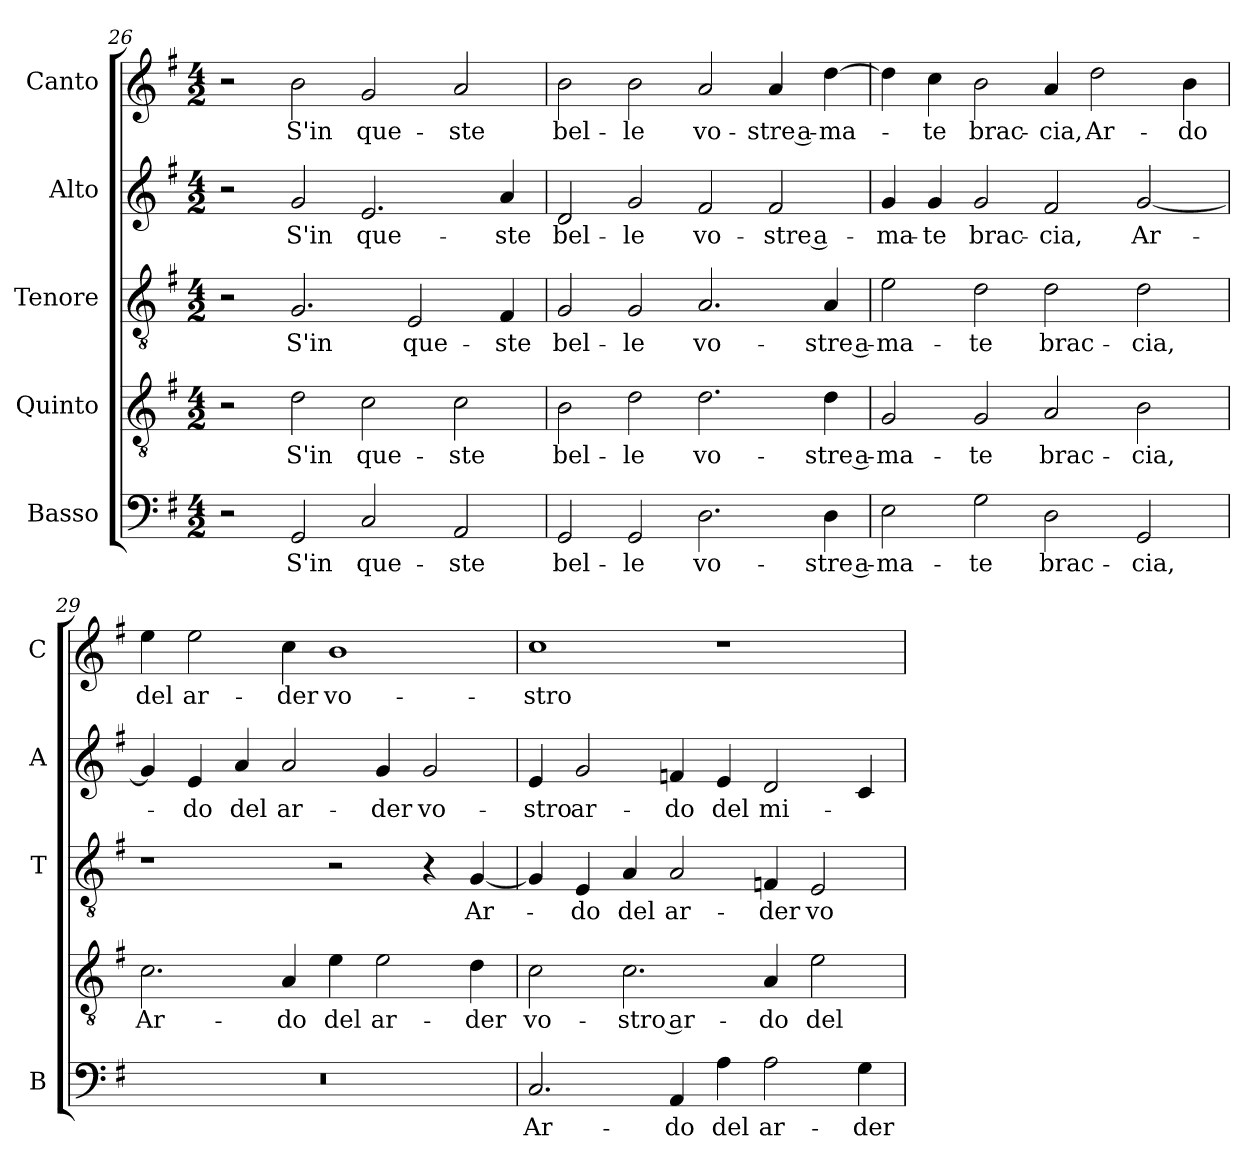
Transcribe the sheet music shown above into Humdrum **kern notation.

**kern	**text	**kern	**text	**kern	**text	**kern	**text	**kern	**text
*part5	*part5	*part4	*part4	*part3	*part3	*part2	*part2	*part1	*part1
*staff5	*staff5	*staff4	*staff4	*staff3	*staff3	*staff2	*staff2	*staff1	*staff1
*I"Basso	*	*I"Quinto	*	*I"Tenore	*	*I"Alto	*	*I"Canto	*
*I'B	*	*	*	*I'T	*	*I'A	*	*I'C	*
!!LO:LB:g=z
*clefF4	*	*clefGv2	*	*clefGv2	*	*clefG2	*	*clefG2	*
*k[f#]	*	*k[f#]	*	*k[f#]	*	*k[f#]	*	*k[f#]	*
*G:	*	*G:	*	*G:	*	*G:	*	*G:	*
*M4/2	*	*M4/2	*	*M4/2	*	*M4/2	*	*M4/2	*
=26	=26	=26	=26	=26	=26	=26	=26	=26	=26
2r	.	2r	.	2r	.	2r	.	2r	.
!	!LO:LY:b	!	!	!	!	!	!	!	!
!	!	!	!LO:LY:b	!	!	!	!	!	!
!	!	!	!	!	!LO:LY:b	!	!	!	!
!	!	!	!	!	!	!	!LO:LY:b	!	!
!	!	!	!	!	!	!	!	!	!LO:LY:b
2GG/	S'in	2d\	S'in	2.G/	S'in	2g/	S'in	2b\	S'in
!	!LO:LY:b	!	!	!	!	!	!	!	!
!	!	!	!LO:LY:b	!	!	!	!	!	!
!	!	!	!	!	!	!	!LO:LY:b	!	!
!	!	!	!	!	!	!	!	!	!LO:LY:b
2C/	que-	2c\	que-	.	.	2.e/	que-	2g/	que-
!	!	!	!	!	!LO:LY:b	!	!	!	!
.	.	.	.	2E/	que-	.	.	.	.
!	!LO:LY:b	!	!	!	!	!	!	!	!
!	!	!	!LO:LY:b	!	!	!	!	!	!
!	!	!	!	!	!	!	!	!	!LO:LY:b
2AA/	-ste	2c\	-ste	.	.	.	.	2a/	-ste
!	!	!	!	!	!LO:LY:b	!	!	!	!
!	!	!	!	!	!	!	!LO:LY:b	!	!
.	.	.	.	4F#/	-ste	4a/	-ste	.	.
=27	=27	=27	=27	=27	=27	=27	=27	=27	=27
!	!LO:LY:b	!	!	!	!	!	!	!	!
!	!	!	!LO:LY:b	!	!	!	!	!	!
!	!	!	!	!	!LO:LY:b	!	!	!	!
!	!	!	!	!	!	!	!LO:LY:b	!	!
!	!	!	!	!	!	!	!	!	!LO:LY:b
2GG/	bel-	2B\	bel-	2G/	bel-	2d/	bel-	2b\	bel-
!	!LO:LY:b	!	!	!	!	!	!	!	!
!	!	!	!LO:LY:b	!	!	!	!	!	!
!	!	!	!	!	!LO:LY:b	!	!	!	!
!	!	!	!	!	!	!	!LO:LY:b	!	!
!	!	!	!	!	!	!	!	!	!LO:LY:b
2GG/	-le	2d\	-le	2G/	-le	2g/	-le	2b\	-le
!	!LO:LY:b	!	!	!	!	!	!	!	!
!	!	!	!LO:LY:b	!	!	!	!	!	!
!	!	!	!	!	!LO:LY:b	!	!	!	!
!	!	!	!	!	!	!	!LO:LY:b	!	!
!	!	!	!	!	!	!	!	!	!LO:LY:b
2.D\	vo-	2.d\	vo-	2.A/	vo-	2f#/	vo-	2a/	vo-
!	!	!	!	!	!	!	!LO:LY:b	!	!
!	!	!	!	!	!	!	!	!	!LO:LY:b
.	.	.	.	.	.	2f#/	-stre a-	4a/	-stre a-
!	!LO:LY:b	!	!	!	!	!	!	!	!
!	!	!	!LO:LY:b	!	!	!	!	!	!
!	!	!	!	!	!LO:LY:b	!	!	!	!
!	!	!	!	!	!	!	!	!	!LO:LY:b
4D\	-stre a-	4d\	-stre a-	4A/	-stre a-	.	.	[4dd\	-ma-
=28	=28	=28	=28	=28	=28	=28	=28	=28	=28
!	!LO:LY:b	!	!	!	!	!	!	!	!
!	!	!	!LO:LY:b	!	!	!	!	!	!
!	!	!	!	!	!LO:LY:b	!	!	!	!
!	!	!	!	!	!	!	!LO:LY:b	!	!
2E\	-ma-	2G/	-ma-	2e\	-ma-	4g/	-ma-	4dd\]	.
!	!	!	!	!	!	!	!LO:LY:b	!	!
!	!	!	!	!	!	!	!	!	!LO:LY:b
.	.	.	.	.	.	4g/	-te	4cc\	-te
!	!LO:LY:b	!	!	!	!	!	!	!	!
!	!	!	!LO:LY:b	!	!	!	!	!	!
!	!	!	!	!	!LO:LY:b	!	!	!	!
!	!	!	!	!	!	!	!LO:LY:b	!	!
!	!	!	!	!	!	!	!	!	!LO:LY:b
2G\	-te	2G/	-te	2d\	-te	2g/	brac-	2b\	brac-
!	!LO:LY:b	!	!	!	!	!	!	!	!
!	!	!	!LO:LY:b	!	!	!	!	!	!
!	!	!	!	!	!LO:LY:b	!	!	!	!
!	!	!	!	!	!	!	!LO:LY:b	!	!
!	!	!	!	!	!	!	!	!	!LO:LY:b
2D\	brac-	2A/	brac-	2d\	brac-	2f#/	-cia,	4a/	-cia,
!	!	!	!	!	!	!	!	!	!LO:LY:b
.	.	.	.	.	.	.	.	2dd\	Ar-
!	!LO:LY:b	!	!	!	!	!	!	!	!
!	!	!	!LO:LY:b	!	!	!	!	!	!
!	!	!	!	!	!LO:LY:b	!	!	!	!
!	!	!	!	!	!	!	!LO:LY:b	!	!
2GG/	-cia,	2B\	-cia,	2d\	-cia,	[2g/	Ar-	.	.
!	!	!	!	!	!	!	!	!	!LO:LY:b
.	.	.	.	.	.	.	.	4b\	-do
=29	=29	=29	=29	=29	=29	=29	=29	=29	=29
!	!	!	!LO:LY:b	!	!	!	!	!	!
!	!	!	!	!	!	!	!	!	!LO:LY:b
0r	.	2.c\	Ar-	1r	.	4g/]	.	4ee\	del
!	!	!	!	!	!	!	!LO:LY:b	!	!
!	!	!	!	!	!	!	!	!	!LO:LY:b
.	.	.	.	.	.	4e/	-do	2ee\	ar-
!	!	!	!	!	!	!	!LO:LY:b	!	!
.	.	.	.	.	.	4a/	del	.	.
!	!	!	!LO:LY:b	!	!	!	!	!	!
!	!	!	!	!	!	!	!LO:LY:b	!	!
!	!	!	!	!	!	!	!	!	!LO:LY:b
.	.	4A/	-do	.	.	2a/	ar-	4cc\	-der
!	!	!	!LO:LY:b	!	!	!	!	!	!
!	!	!	!	!	!	!	!	!	!LO:LY:b
.	.	4e\	del	2r	.	.	.	1b	vo-
!	!	!	!LO:LY:b	!	!	!	!	!	!
!	!	!	!	!	!	!	!LO:LY:b	!	!
.	.	2e\	ar-	.	.	4g/	-der	.	.
!	!	!	!	!	!	!	!LO:LY:b	!	!
.	.	.	.	4r	.	2g/	vo-	.	.
!	!	!	!LO:LY:b	!	!	!	!	!	!
!	!	!	!	!	!LO:LY:b	!	!	!	!
.	.	4d\	-der	[4G/	Ar-	.	.	.	.
!!LO:LB:g=z
=30	=30	=30	=30	=30	=30	=30	=30	=30	=30
!	!LO:LY:b	!	!	!	!	!	!	!	!
!	!	!	!LO:LY:b	!	!	!	!	!	!
!	!	!	!	!	!	!	!LO:LY:b	!	!
!	!	!	!	!	!	!	!	!	!LO:LY:b
2.C/	Ar-	2c\	vo-	4G/]	.	4e/	-stro	1cc	-stro
!	!	!	!	!	!LO:LY:b	!	!	!	!
!	!	!	!	!	!	!	!LO:LY:b	!	!
.	.	.	.	4E/	-do	2g/	ar-	.	.
!	!	!	!LO:LY:b	!	!	!	!	!	!
!	!	!	!	!	!LO:LY:b	!	!	!	!
.	.	2.c\	-stro ar-	4A/	del	.	.	.	.
!	!LO:LY:b	!	!	!	!	!	!	!	!
!	!	!	!	!	!LO:LY:b	!	!	!	!
!	!	!	!	!	!	!	!LO:LY:b	!	!
4AA/	-do	.	.	2A/	ar-	4fn/	-do	.	.
!	!LO:LY:b	!	!	!	!	!	!	!	!
!	!	!	!	!	!	!	!LO:LY:b	!	!
4A\	del	.	.	.	.	4e/	del	1r	.
!	!LO:LY:b	!	!	!	!	!	!	!	!
!	!	!	!LO:LY:b	!	!	!	!	!	!
!	!	!	!	!	!LO:LY:b	!	!	!	!
!	!	!	!	!	!	!	!LO:LY:b	!	!
2A\	ar-	4A/	-do	4Fn/	-der	2d/	mi-	.	.
!	!	!	!LO:LY:b	!	!	!	!	!	!
!	!	!	!	!	!LO:LY:b	!	!	!	!
.	.	2e\	del	2E/	vo-	.	.	.	.
!	!LO:LY:b	!	!	!	!	!	!	!	!
4G\	-der	.	.	.	.	4c/	.	.	.
=	=	=	=	=	=	=	=	=	=
*-	*-	*-	*-	*-	*-	*-	*-	*-	*-
